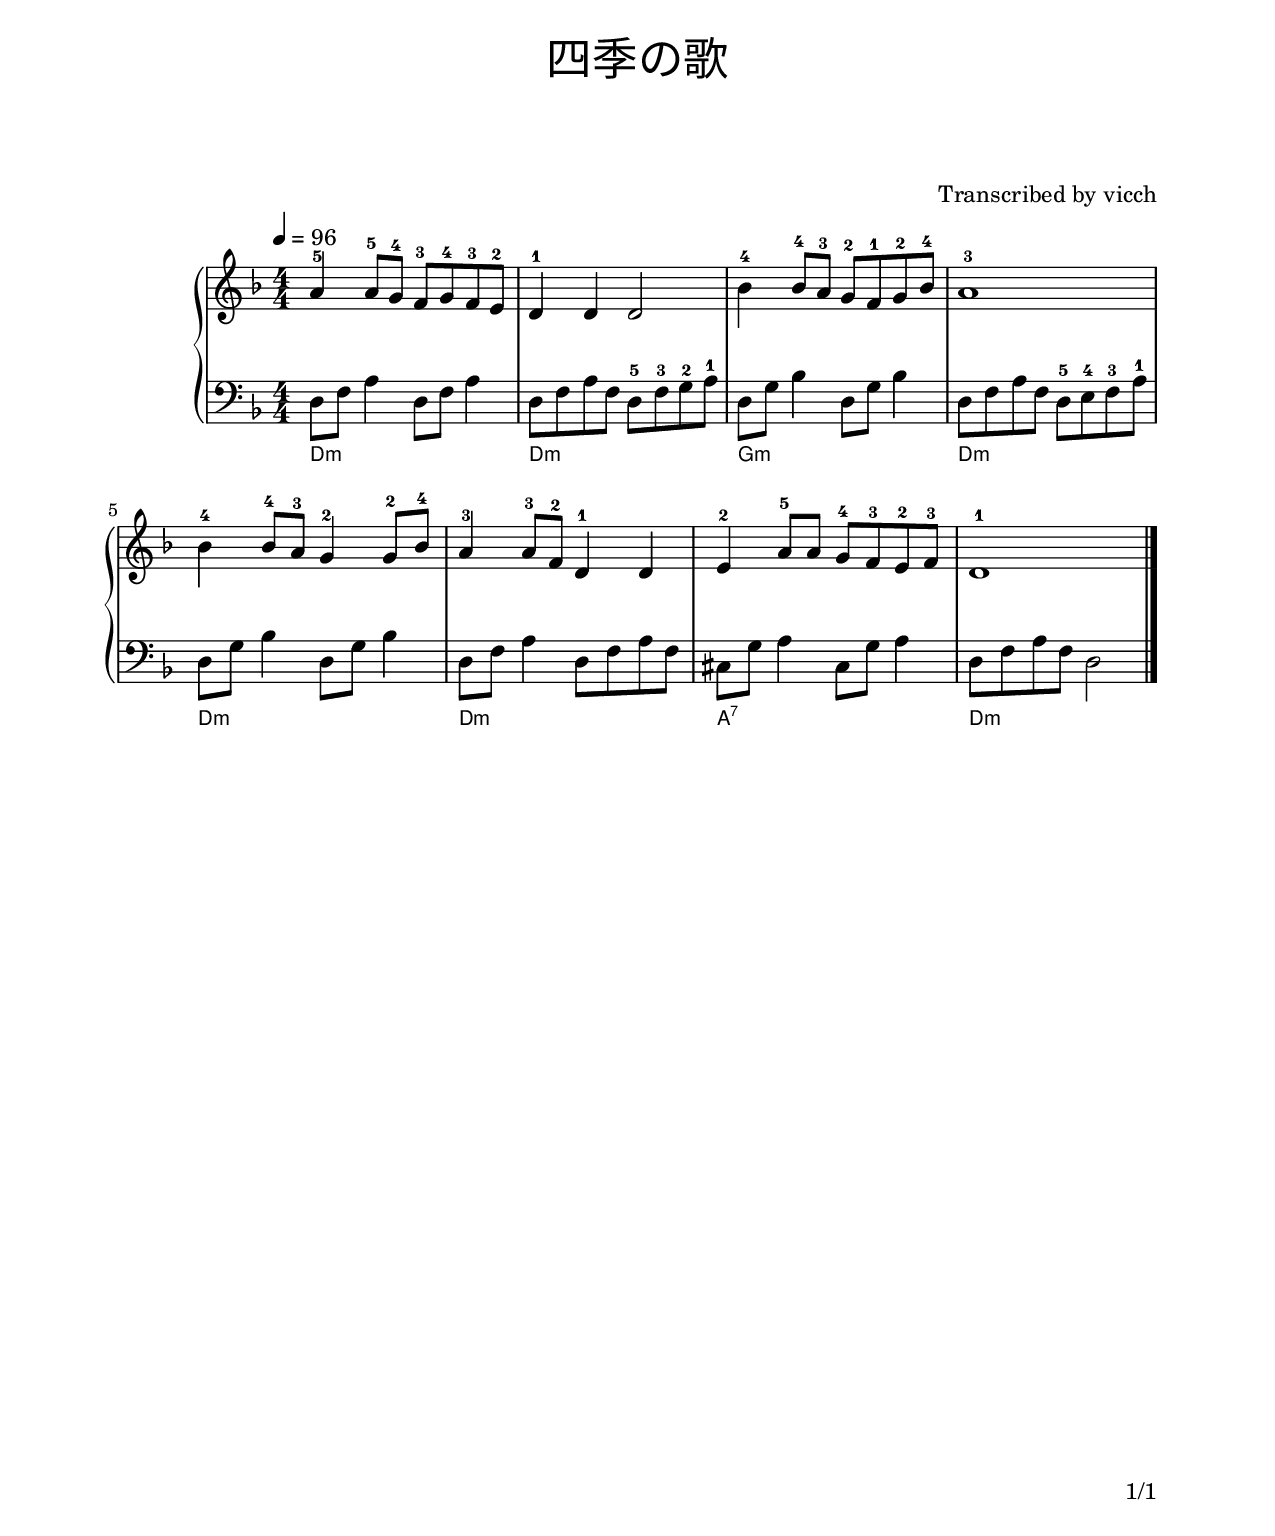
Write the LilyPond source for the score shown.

\version "2.24.3"
\include "../template.v1.ly"

\header {
  title = \markup \override #'((font-name . "FangSong")(font-size . 6)) "四季の歌"
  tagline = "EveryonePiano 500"
}

\markup \vspace #1.25

Aseven = { cs8 g8 a4    }
Dmi    = { d8  f8 a4    }
Dmii   = { d8  f8 a8 f8 }
Gm     = { d8  g8 bf4   }

\score {
  \new PianoStaff <<
    \new Staff {
      \tempo 4 = 96
      \clef treble
      \key f \major
      \time 4/4
      
      a'4^5  a'8^5  g'8^4 f'8^3 g'8^4 f'8^3 e'8^2  | d'4^1 d'4         d'2       | bf'4^4 bf'8^4 a'8^3 g'8^2 f'8^1 g'8^2 bf'8^4 | a'1^3 | \break
      bf'4^4 bf'8^4 a'8^3 g'4^2       g'8^2 bf'8^4 | a'4^3 a'8^3 f'8^2 d'4^1 d'4 | e'4^2  a'8^5  a'8   g'8^4 f'8^3 e'8^2 f'8^3  | d'1^1 | \bar "|."
    }
    \new Staff {
      \clef bass
      \key f \major
      \time 4/4
      
      \Dmi \Dmi | \Dmii d8^5 f8^3 g8^2 a8^1 | \Gm     \Gm     | \Dmii d8^5 e8^4 f8^3 a8^1 |
      \Gm  \Gm  | \Dmi  \Dmii               | \Aseven \Aseven | \Dmii d2                  |
    }
    \chords {
      \set noChordSymbol = ""
      
      d1:m | d1:m | g1:m | d1:m |
      d1:m | d1:m | a1:7 | d1:m |
    }
  >>
  \layout {}
  \midi {}
}
